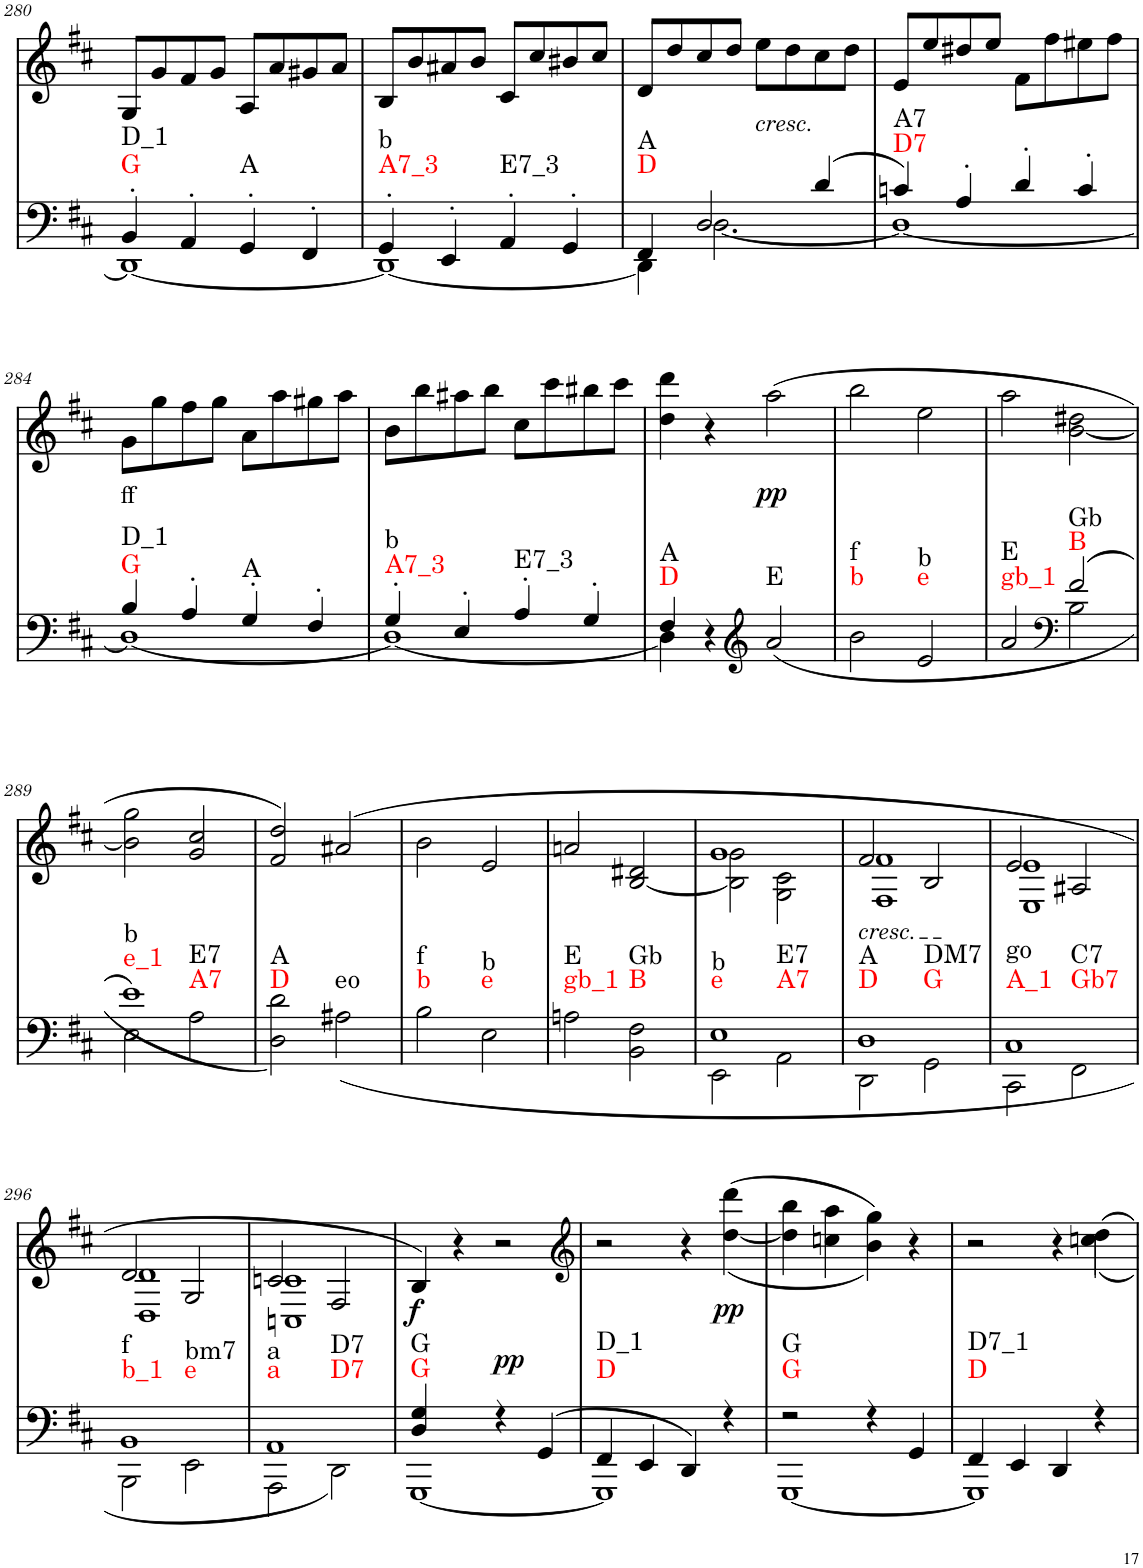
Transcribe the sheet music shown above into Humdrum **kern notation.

**kern	**dynam	**harte	**kern	**text	**dynam
*part2	*part2	*part2	*part1	*part1	*part1
*staff2	*staff2	*	*staff1	*staff1	*staff1
*I"piano	*	*	*I"piano	*	*
*I'Pno	*	*	*I'Pno	*	*
!!LO:PB:g=z
*clefF4	*	*	*clefG2	*	*
*k[f#c#]	*	*	*k[f#c#]	*	*
*M4/4	*	*	*M4/4	*	*
=280	=280	=280	=280	=280	=280
*^	*	*	*	*	*
!	!	!	!LO:H:n=1:kt=G	!	!	!
!	!	!	!LO:H:n=2:kt=D_1	!	!	!
4BB'/	1DD_	.	N N	8G/L	.	.
.	.	.	.	8g/	.	.
4AA'/	.	.	.	8f#/	.	.
.	.	.	.	8g/J	.	.
!	!	!	!LO:H:kt=A	!	!	!
4GG'/	.	.	N	8A/L	.	.
.	.	.	.	8a/	.	.
4FF#'/	.	.	.	8g#X/	.	.
.	.	.	.	8a/J	.	.
=281	=281	=281	=281	=281	=281	=281
!	!	!	!LO:H:n=1:kt=A7_3	!	!	!
!	!	!	!LO:H:n=2:kt=b	!	!	!
4GG'/	1DD_	.	N N	8B/L	.	.
.	.	.	.	8b/	.	.
4EE'/	.	.	.	8a#X/	.	.
.	.	.	.	8b/J	.	.
!	!	!	!LO:H:kt=E7_3	!	!	!
4AA'/	.	.	N	8c#/L	.	.
.	.	.	.	8cc#/	.	.
4GG'/	.	.	.	8b#X/	.	.
.	.	.	.	8cc#/J	.	.
=282	=282	=282	=282	=282	=282	=282
!	!	!	!LO:H:n=1:kt=D	!	!	!
!	!	!	!LO:H:n=2:kt=A	!	!	!
4FF#/	4DD\]	.	N N	8d/L	.	.
.	.	.	.	8dd/	.	.
!	!	!	!	!	!LO:LY:b	!
2D/	[2.D\	.	.	8cc#/	<	.
.	.	.	.	8dd/J	.	.
!	!	!	!	!LO:TX:b:i:t=cresc.	!	!
.	.	.	.	8ee\L	.	.
.	.	.	.	8dd\	.	.
(4d/	.	.	.	8cc#\	.	.
.	.	.	.	8dd\J	.	.
=283	=283	=283	=283	=283	=283	=283
!	!	!	!LO:H:n=1:kt=D7	!	!	!
!	!	!	!LO:H:n=2:kt=A7	!	!	!
4cn/)	1D_	.	N N	8e/L	.	.
.	.	.	.	8ee/	.	.
4A'/	.	.	.	8dd#X/	.	.
.	.	.	.	8ee/J	.	.
4d'/	.	.	.	8f#\L	.	.
.	.	.	.	8ff#\	.	.
4c'/	.	.	.	8ee#X\	.	.
.	.	.	.	8ff#\J	.	.
!!LO:LB:g=z
=284	=284	=284	=284	=284	=284	=284
!	!	!	!LO:H:n=1:kt=G	!	!LO:LY:b	!
!	!	!	!LO:H:n=2:kt=D_1	!	!	!
4B/	1D_	.	N N	8g\L	ff	.
.	.	.	.	8gg\	.	.
4A'/	.	.	.	8ff#\	.	.
.	.	.	.	8gg\J	.	.
!	!	!	!LO:H:kt=A	!	!	!
4G'/	.	.	N	8a\L	.	.
.	.	.	.	8aa\	.	.
4F#'/	.	.	.	8gg#X\	.	.
.	.	.	.	8aa\J	.	.
=285	=285	=285	=285	=285	=285	=285
!	!	!	!LO:H:n=1:kt=A7_3	!	!	!
!	!	!	!LO:H:n=2:kt=b	!	!	!
4G'/	1D_	.	N N	8b\L	.	.
.	.	.	.	8bb\	.	.
4E'/	.	.	.	8aa#X\	.	.
.	.	.	.	8bb\J	.	.
!	!	!	!LO:H:kt=E7_3	!	!	!
4A'/	.	.	N	8cc#\L	.	.
.	.	.	.	8ccc#\	.	.
4G'/	.	.	.	8bb#X\	.	.
.	.	.	.	8ccc#\J	.	.
=286	=286	=286	=286	=286	=286	=286
!	!	!	!LO:H:n=1:kt=D	!	!	!
!	!	!	!LO:H:n=2:kt=A	!	!	!
4D\]	4F#/	.	N N	4dd\ 4ddd\	.	.
4r	2.ryy	.	.	4r	.	.
*clefG2	*	*	*	*	*	*
!	!	!	!LO:H:kt=E	!	!LO:LY:b	!LO:DY:b
(<2a/	.	.	N	(2aa\	pp	pp
*v	*v	*	*	*	*	*
=287	=287	=287	=287	=287	=287
!	!	!LO:H:n=1:kt=b	!	!	!
!	!	!LO:H:n=2:kt=f	!	!	!
2b\	.	N N	2bb\	.	.
!	!	!LO:H:n=1:kt=e	!	!	!
!	!	!LO:H:n=2:kt=b	!	!	!
2e/	.	N N	2ee\	.	.
=288	=288	=288	=288	=288	=288
*^	*	*	*	*	*
!	!	!	!LO:H:n=1:kt=gb_1	!	!	!
!	!	!	!LO:H:n=2:kt=E	!	!	!
2a/	2ryy	.	N N	2aa\	.	.
*clefF4	*	*	*	*	*	*
!	!	!	!LO:H:n=1:kt=B	!	!	!
!	!	!	!LO:H:n=2:kt=Gb	!	!	!
(2f#/	2B\	.	N N	[2b\ 2dd#X\	.	.
!!LO:LB:g=z
=289	=289	=289	=289	=289	=289	=289
!	!	!	!LO:H:n=1:kt=e_1	!	!	!
!	!	!	!LO:H:n=2:kt=b	!	!	!
!	!	!	!LO:H:n=3:kt=A7	!	!	!
!	!	!	!LO:H:n=4:kt=E7	!	!	!
1e)	2E\	.	N N N N	2b\] 2gg\	.	.
.	2A\	.	.	2g/ 2cc#/	.	.
=290	=290	=290	=290	=290	=290	=290
!	!	!	!LO:H:n=1:kt=D	!	!	!
!	!	!	!LO:H:n=2:kt=A	!	!	!
*v	*v	*	*	*	*	*
2D\ 2d\)	.	N N	2f#/ 2dd/)	.	.
!	!	!LO:H:kt=eo	!	!	!
(<2A#X\	.	N	(2a#X/	.	.
=291	=291	=291	=291	=291	=291
!	!	!LO:H:n=1:kt=b	!	!	!
!	!	!LO:H:n=2:kt=f	!	!	!
2B\	.	N N	2b\	.	.
!	!	!LO:H:n=1:kt=e	!	!	!
!	!	!LO:H:n=2:kt=b	!	!	!
2E\	.	N N	2e/	.	.
=292	=292	=292	=292	=292	=292
!	!	!LO:H:n=1:kt=gb_1	!	!	!
!	!	!LO:H:n=2:kt=E	!	!	!
2An\	.	N N	2an/	.	.
!	!	!LO:H:n=1:kt=B	!	!	!
!	!	!LO:H:n=2:kt=Gb	!	!	!
2BB\ 2F#\	.	N N	[<2B/ 2d#X/	.	.
=293	=293	=293	=293	=293	=293
*^	*	*	*^	*	*
!	!	!	!LO:H:n=1:kt=e	!	!	!	!
!	!	!	!LO:H:n=2:kt=b	!	!	!	!
!	!	!	!LO:H:n=3:kt=A7	!	!	!	!
!	!	!	!LO:H:n=4:kt=E7	!	!	!	!
1E	2EE\	.	N N N N	1g	2B\] 2g\	.	.
.	2AA\	.	.	.	2G\ 2c#\	.	.
=294	=294	=294	=294	=294	=294	=294	=294
!	!	!	!	!LO:TX:b:i:t=cresc.	!	!	!
!	!	!	!LO:H:n=1:kt=D	!	!	!LO:LY:b	!
!	!	!	!LO:H:n=2:kt=A	!	!	!	!
!	!	!	!LO:H:n=3:kt=G	!	!	!	!
!	!	!	!LO:H:n=4:kt=DM7	!	!	!	!
1D	2DD\	.	N N N N	2f#/	1F# 1f#	<	.
.	2GG\	.	.	2B/	.	.	.
=295	=295	=295	=295	=295	=295	=295	=295
!	!	!	!LO:H:n=1:kt=A_1	!	!	!	!
!	!	!	!LO:H:n=2:kt=go	!	!	!	!
!	!	!	!LO:H:n=3:kt=Gb7	!	!	!	!
!	!	!	!LO:H:n=4:kt=C7	!	!	!	!
1C#	2CC#\	.	N N N N	2e/	1E 1e	.	.
.	2FF#\	.	.	2A#X/	.	.	.
!!LO:LB:g=z	!!
=296	=296	=296	=296	=296	=296	=296	=296
!	!	!	!LO:H:n=1:kt=b_1	!	!	!	!
!	!	!	!LO:H:n=2:kt=f	!	!	!	!
!	!	!	!LO:H:n=3:kt=e	!	!	!	!
!	!	!	!LO:H:n=4:kt=bm7	!	!	!	!
1BB	2BBB\	.	N N N N	2d/	1D 1d	.	.
.	2EE\	.	.	2G/	.	.	.
=297	=297	=297	=297	=297	=297	=297	=297
!	!	!	!LO:H:n=1:kt=a	!	!	!	!
!	!	!	!LO:H:n=2:kt=a	!	!	!	!
!	!	!	!LO:H:n=3:kt=D7	!	!	!	!
!	!	!	!LO:H:n=4:kt=D7	!	!	!	!
1AA	2AAA\	.	N N N N	2cn/	1Cn 1c	.	.
.	2DD\)	.	.	2F#/	.	.	.
*	*	*	*	*v	*v	*	*
=298	=298	=298	=298	=298	=298	=298
!	!	!	!LO:H:n=1:kt=G	!	!LO:LY:b	!LO:DY:b
!	!	!	!LO:H:n=2:kt=G	!	!	!
4D/ 4G/	[1GGG	.	N N	4B/)	f	f
4ryy	.	.	.	4r	.	.
!	!	!LO:DY:a	!	!	!LO:LY:b	!
4r	.	pp	.	2r	pp	.
(4GG/	.	.	.	.	.	.
=299	=299	=299	=299	=299	=299	=299
*	*	*	*	*clefG2	*	*
!	!	!	!LO:H:n=1:kt=D	!	!	!
!	!	!	!LO:H:n=2:kt=D_1	!	!	!
4FF#/	1GGG]	.	N N	2r	.	.
4EE/	.	.	.	.	.	.
4DD/)	.	.	.	4r	.	.
!	!	!	!	!	!LO:LY:b	!LO:DY:b
4r	.	.	.	(<([4dd\ 4ddd\	pp	pp
=300	=300	=300	=300	=300	=300	=300
!	!	!	!LO:H:n=1:kt=G	!	!	!
!	!	!	!LO:H:n=2:kt=G	!	!	!
2r	[1GGG	.	N N	4dd\] 4bb\	.	.
.	.	.	.	4ccn\ 4aa\	.	.
4r	.	.	.	4b\ 4gg\))	.	.
4GG/	.	.	.	4r	.	.
=301	=301	=301	=301	=301	=301	=301
*	*	*	*	*^	*	*
!	!	!	!LO:H:n=1:kt=D	!	!	!	!
!	!	!	!LO:H:n=2:kt=D7_1	!	!	!	!
4FF#/	1GGG]	.	N N	2r	2.ryy	.	.
4EE/	.	.	.	.	.	.	.
4DD/	.	.	.	4r	.	.	.
4r	.	.	.	4dd\	4ccn\	.	.
*v	*v	*	*	*	*	*	*
*	*	*	*v	*v	*	*
=	=	=	=	=	=
*-	*-	*-	*-	*-	*-
